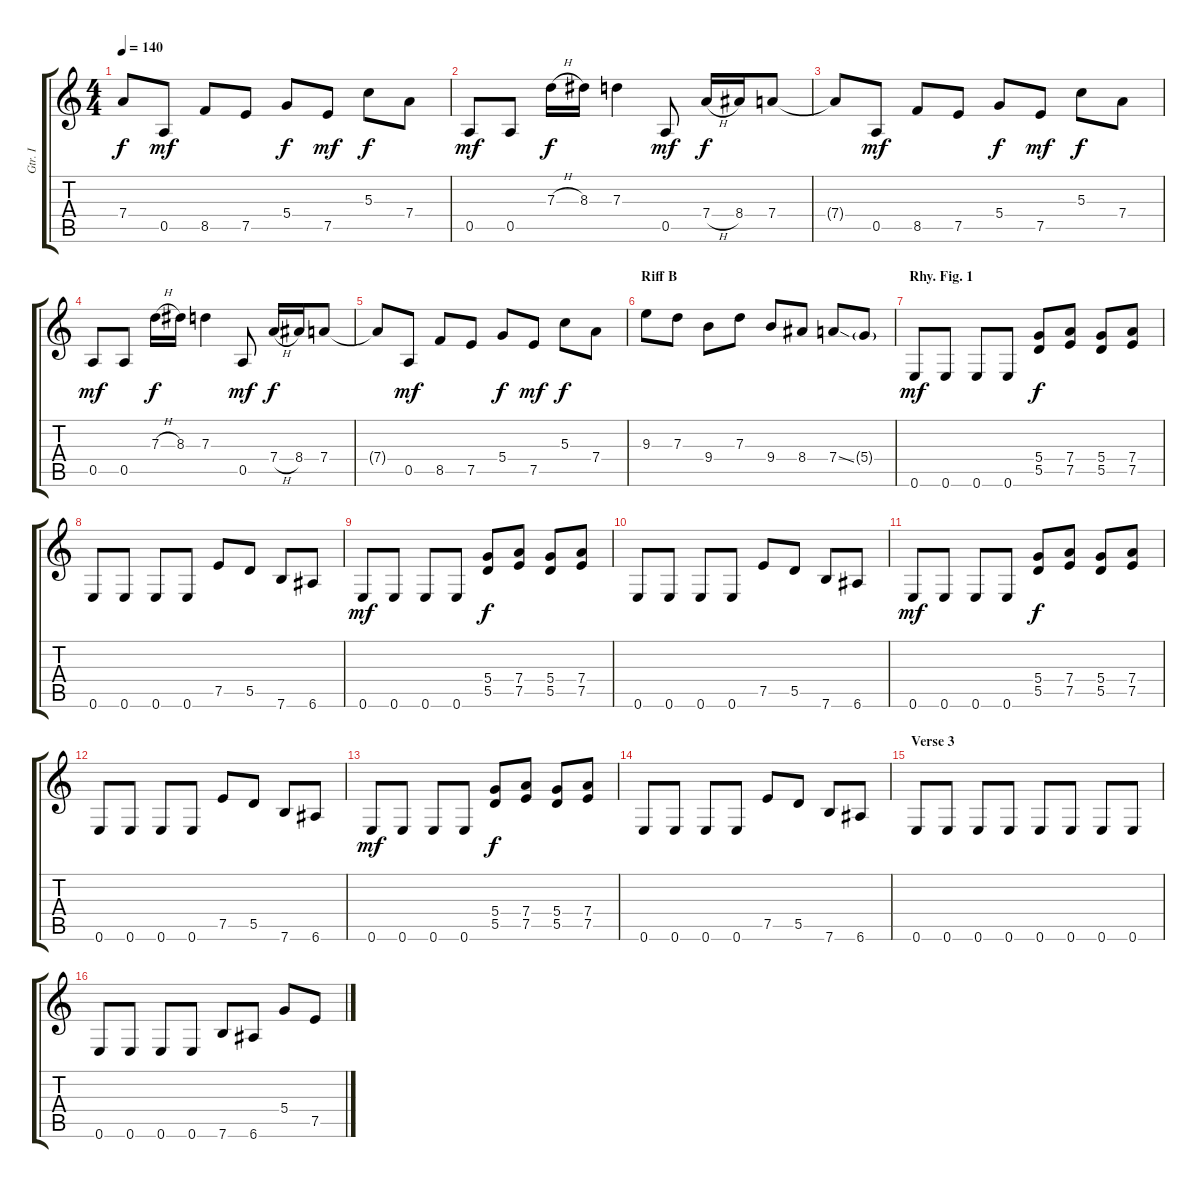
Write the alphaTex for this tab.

\track ("Gtr. I" "Gtr. I") {instrument overdrivenguitar}
\staff {score tabs}
\tuning (E4 B3 G3 D3 A2 E2) {hide}
\ts (4 4)
\tempo 140
\clef g2
\ks c
7.4{t}.8{dy f} 0.5.8{dy mf} 8.5.8 7.5.8 5.4.8{dy f} 7.5.8{dy mf} 5.3.8{dy f} 7.4.8 |
0.5.8{dy mf} 0.5.8 7.3{h}.16{dy f} 8.3.16 7.3.4 0.5.8{dy mf} 7.4{h}.16{dy f} 8.4.16 7.4.8 |
7.4{t}.8 0.5.8{dy mf} 8.5.8 7.5.8 5.4.8{dy f} 7.5.8{dy mf} 5.3.8{dy f} 7.4.8 |
0.5.8{dy mf} 0.5.8 7.3{h}.16{dy f} 8.3.16 7.3.4 0.5.8{dy mf} 7.4{h}.16{dy f} 8.4.16 7.4.8 |
7.4{t}.8 0.5.8{dy mf} 8.5.8 7.5.8 5.4.8{dy f} 7.5.8{dy mf} 5.3.8{dy f} 7.4.8 |
\section ("" "Riff B")
9.3.8 7.3.8 9.4.8 7.3.8 9.4.8 8.4.8 7.4{ss}.8 5.4{g}.8 |
\section ("" "Rhy. Fig. 1")
0.6.8{dy mf} 0.6.8 0.6.8 0.6.8 (5.4 5.5).8{dy f} (7.4 7.5).8 (5.4 5.5).8 (7.4 7.5).8 |
0.6.8 0.6.8 0.6.8 0.6.8 7.5.8 5.5.8 7.6.8 6.6.8 |
0.6.8{dy mf} 0.6.8 0.6.8 0.6.8 (5.4 5.5).8{dy f} (7.4 7.5).8 (5.4 5.5).8 (7.4 7.5).8 |
0.6.8 0.6.8 0.6.8 0.6.8 7.5.8 5.5.8 7.6.8 6.6.8 |
0.6.8{dy mf} 0.6.8 0.6.8 0.6.8 (5.4 5.5).8{dy f} (7.4 7.5).8 (5.4 5.5).8 (7.4 7.5).8 |
0.6.8 0.6.8 0.6.8 0.6.8 7.5.8 5.5.8 7.6.8 6.6.8 |
0.6.8{dy mf} 0.6.8 0.6.8 0.6.8 (5.4 5.5).8{dy f} (7.4 7.5).8 (5.4 5.5).8 (7.4 7.5).8 |
0.6.8 0.6.8 0.6.8 0.6.8 7.5.8 5.5.8 7.6.8 6.6.8 |
\section ("" "Verse 3")
0.6.8 0.6.8 0.6.8 0.6.8 0.6.8 0.6.8 0.6.8 0.6.8 |
0.6.8 0.6.8 0.6.8 0.6.8 7.6.8 6.6.8 5.4.8 7.5.8
